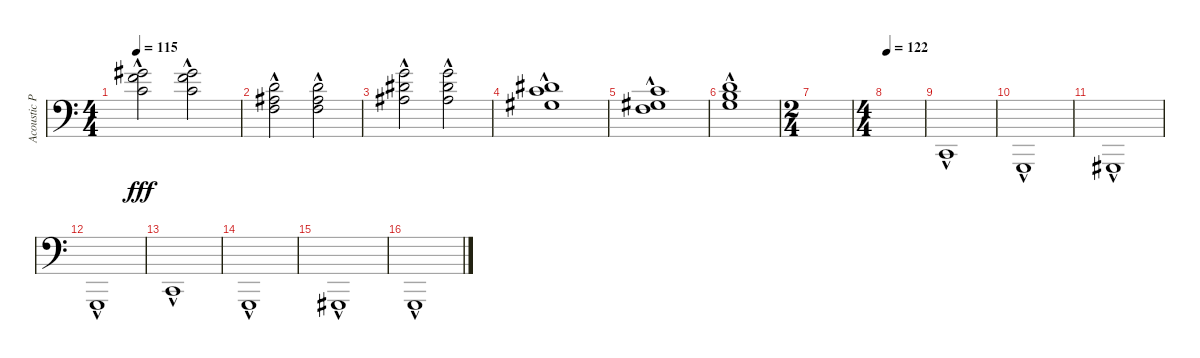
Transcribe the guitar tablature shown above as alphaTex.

\track ("Acoustic Piano (Staff 2)" "Acoustic P") {instrument brightacousticpiano}
\staff {score}
\tuning (G2 D2 A1 E1 B0) {hide}
\ts (4 4)
\tempo 115
\clef f4
\ks c
(25.1{hac} 27.2{hac} 27.3{hac}).2{dy fff} (25.1{hac} 27.2{hac} 27.3{hac}).2 |
(24.2{hac} 25.3{hac} 25.4{hac}).2 (24.2{hac} 25.3{hac} 25.4{hac}).2 |
(24.1{hac} 25.2{hac} 25.3{hac}).2 (24.1{hac} 25.2{hac} 25.3{hac}).2 |
(20.1{hac} 22.2{hac} 23.3{hac}).1 |
(22.2{hac} 23.3{hac} 25.4{hac}).1 |
(19.1{hac} 21.2{hac} 22.3{hac}).1 |
\ts (2 4)
|
\ts (4 4)
\tempo 122
|
3.3{hac}.1{volume 16} |
3.4{hac}.1 |
4.4{hac}.1 |
3.4{hac}.1 |
3.3{hac}.1 |
3.4{hac}.1 |
4.4{hac}.1 |
3.4{hac}.1
